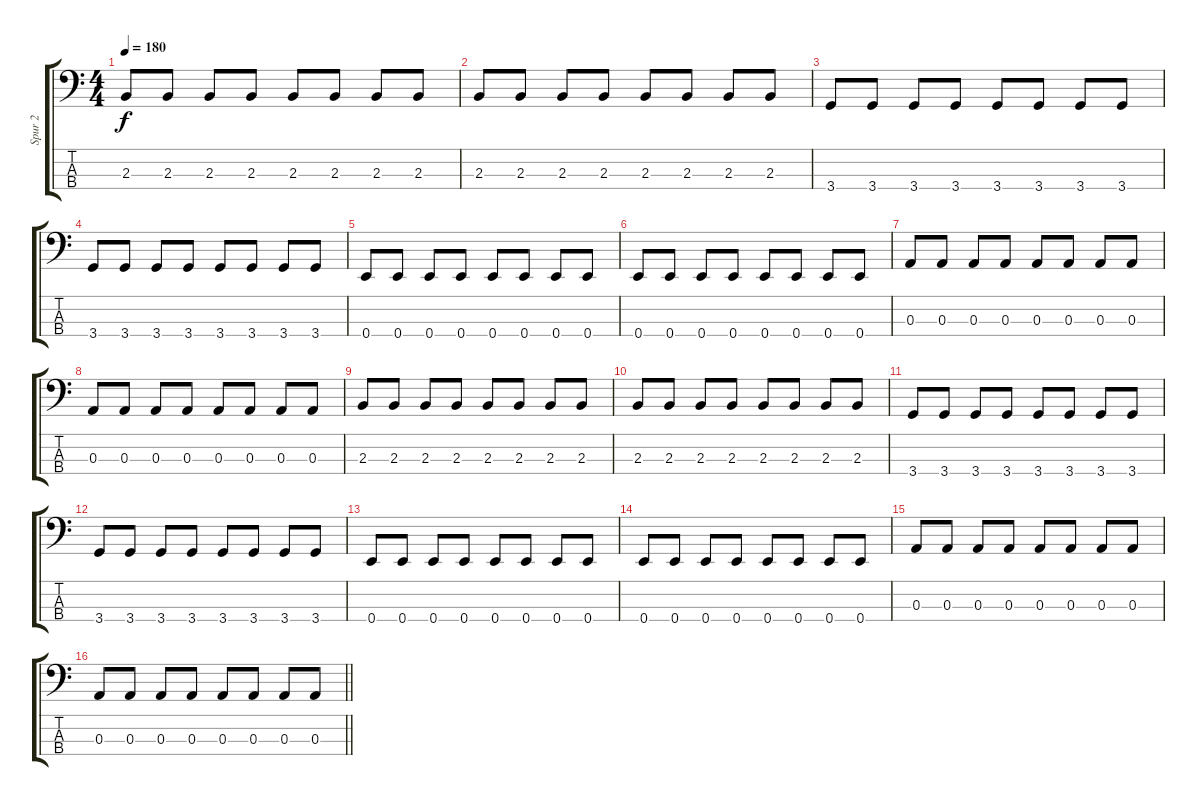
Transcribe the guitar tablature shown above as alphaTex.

\track ("Spur 2" "Spur 2") {instrument electricbassfinger}
\staff {score tabs}
\tuning (G2 D2 A1 E1) {hide}
\ts (4 4)
\tempo 180
\clef f4
\ks c
2.3.8{dy f} 2.3.8 2.3.8 2.3.8 2.3.8 2.3.8 2.3.8 2.3.8 |
2.3.8 2.3.8 2.3.8 2.3.8 2.3.8 2.3.8 2.3.8 2.3.8 |
3.4.8 3.4.8 3.4.8 3.4.8 3.4.8 3.4.8 3.4.8 3.4.8 |
3.4.8 3.4.8 3.4.8 3.4.8 3.4.8 3.4.8 3.4.8 3.4.8 |
0.4.8 0.4.8 0.4.8 0.4.8 0.4.8 0.4.8 0.4.8 0.4.8 |
0.4.8 0.4.8 0.4.8 0.4.8 0.4.8 0.4.8 0.4.8 0.4.8 |
0.3.8 0.3.8 0.3.8 0.3.8 0.3.8 0.3.8 0.3.8 0.3.8 |
0.3.8 0.3.8 0.3.8 0.3.8 0.3.8 0.3.8 0.3.8 0.3.8 |
2.3.8 2.3.8 2.3.8 2.3.8 2.3.8 2.3.8 2.3.8 2.3.8 |
2.3.8 2.3.8 2.3.8 2.3.8 2.3.8 2.3.8 2.3.8 2.3.8 |
3.4.8 3.4.8 3.4.8 3.4.8 3.4.8 3.4.8 3.4.8 3.4.8 |
3.4.8 3.4.8 3.4.8 3.4.8 3.4.8 3.4.8 3.4.8 3.4.8 |
0.4.8 0.4.8 0.4.8 0.4.8 0.4.8 0.4.8 0.4.8 0.4.8 |
0.4.8 0.4.8 0.4.8 0.4.8 0.4.8 0.4.8 0.4.8 0.4.8 |
0.3.8 0.3.8 0.3.8 0.3.8 0.3.8 0.3.8 0.3.8 0.3.8 |
\barLineRight lightlight
0.3.8 0.3.8 0.3.8 0.3.8 0.3.8 0.3.8 0.3.8 0.3.8
